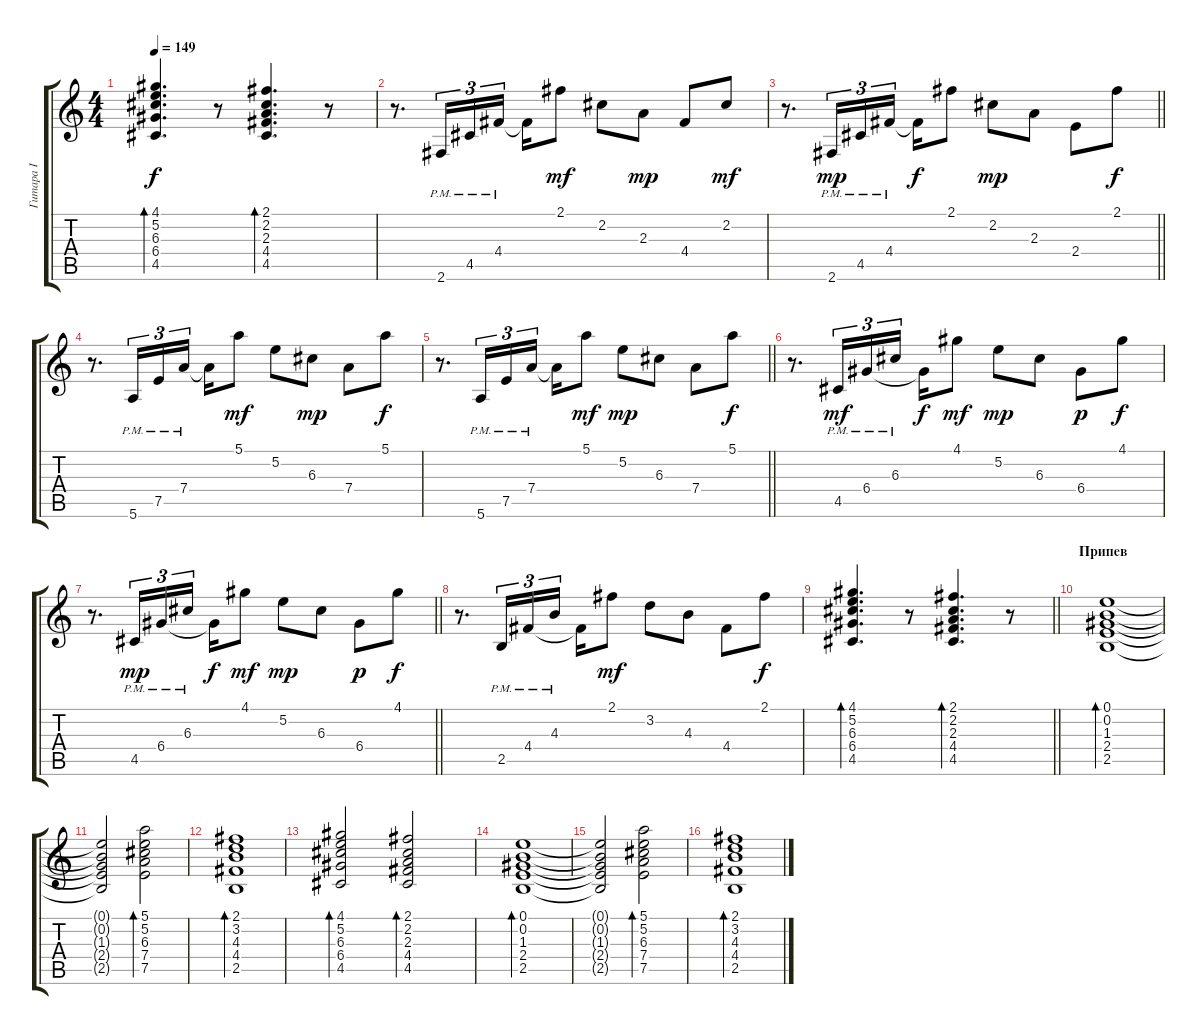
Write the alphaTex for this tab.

\track ("Гитара I" "Гитара I") {instrument electricguitarclean}
\staff {score tabs}
\tuning (E4 B3 G3 D3 A2 E2) {hide}
\ts (4 4)
\tempo 149
\clef g2
\ks c
(4.1 5.2 6.3 6.4 4.5).4{d bd 480 dy f} r.8 (2.1 2.2 2.3 4.4 4.5).4{d bd 240} r.8 |
r.8{d} 2.6{pm}.16{tu (3 2)} 4.5{pm}.16{tu (3 2)} 4.4{pm}.16{tu (3 2) beam splitsecondary} 4.4{t}.16 2.1.8{dy mf} 2.2.8 2.3.8{dy mp} 4.4.8 2.2.8{dy mf} |
\barLineRight lightlight
r.8{d} 2.6{pm}.16{tu (3 2) dy mp} 4.5{pm}.16{tu (3 2)} 4.4{pm}.16{tu (3 2) beam splitsecondary} 4.4{t}.16{dy f} 2.1.8 2.2.8{dy mp} 2.3.8 2.4.8 2.1.8{dy f} |
r.8{d} 5.6{pm}.16{tu (3 2)} 7.5{pm}.16{tu (3 2)} 7.4{pm}.16{tu (3 2) beam splitsecondary} 7.4{t}.16 5.1.8{dy mf} 5.2.8 6.3.8{dy mp} 7.4.8 5.1.8{dy f} |
\barLineRight lightlight
r.8{d} 5.6{pm}.16{tu (3 2)} 7.5{pm}.16{tu (3 2)} 7.4{pm}.16{tu (3 2) beam splitsecondary} 7.4{t}.16 5.1.8{dy mf} 5.2.8{dy mp} 6.3.8 7.4.8 5.1.8{dy f} |
r.8{d} 4.5{pm}.16{tu (3 2) dy mf} 6.4{pm}.16{tu (3 2)} 6.3{pm}.16{tu (3 2) beam splitsecondary} 6.4{t}.16{dy f} 4.1.8{dy mf} 5.2.8{dy mp} 6.3.8 6.4.8{dy p} 4.1.8{dy f} |
\barLineRight lightlight
r.8{d} 4.5{pm}.16{tu (3 2) dy mp} 6.4{pm}.16{tu (3 2)} 6.3{pm}.16{tu (3 2) beam splitsecondary} 6.4{t}.16{dy f} 4.1.8{dy mf} 5.2.8{dy mp} 6.3.8 6.4.8{dy p} 4.1.8{dy f} |
r.8{d} 2.5{pm}.16{tu (3 2)} 4.4{pm}.16{tu (3 2)} 4.3{pm}.16{tu (3 2) beam splitsecondary} 4.4{t}.16 2.1.8{dy mf} 3.2.8 4.3.8 4.4.8 2.1.8{dy f} |
\barLineRight lightlight
(4.1 5.2 6.3 6.4 4.5).4{d bd 480} r.8 (2.1 2.2 2.3 4.4 4.5).4{d bd 240} r.8 |
\section ("" "Припев")
(0.1 0.2 1.3 2.4 2.5).1{bd 240} |
(0.1{t} 0.2{t} 1.3{t} 2.4{t} 2.5{t}).2 (5.1 5.2 6.3 7.4 7.5).2{bd 240} |
(2.1 3.2 4.3 4.4 2.5).1{bd 240} |
(4.1 5.2 6.3 6.4 4.5).2{bd 240} (2.1 2.2 2.3 4.4 4.5).2{bd 240} |
(0.1 0.2 1.3 2.4 2.5).1{bd 240} |
(0.1{t} 0.2{t} 1.3{t} 2.4{t} 2.5{t}).2 (5.1 5.2 6.3 7.4 7.5).2{bd 240} |
(2.1 3.2 4.3 4.4 2.5).1{bd 240}
